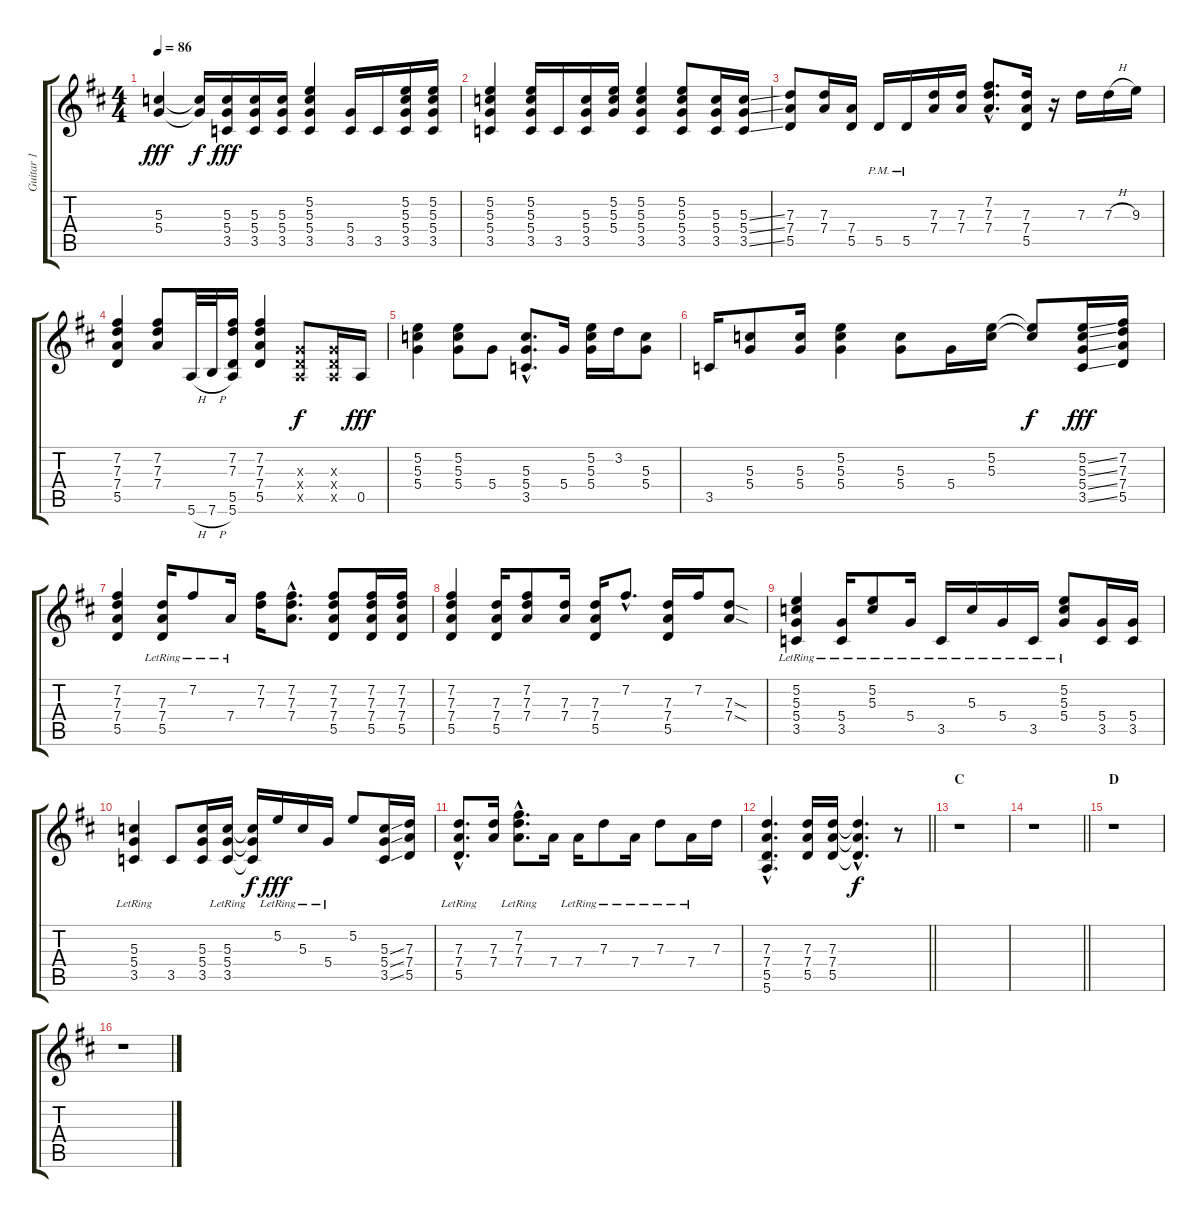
\track ("Guitar 1" "Guitar 1") {instrument overdrivenguitar}
\staff {score tabs}
\tuning (E4 B3 G3 D3 A2 E2) {hide}
\ts (4 4)
\tempo 86
\clef g2
\ks d
(5.3 5.4).4{dy fff} (5.3{t} 5.4{t}).16{dy f} (5.3 5.4 3.5).16{dy fff} (5.3 5.4 3.5).16 (5.3 5.4 3.5).16 (5.2 5.3 5.4 3.5).4 (5.4 3.5).16 3.5.16 (5.2 5.3 5.4 3.5).16 (5.2 5.3 5.4 3.5).16 |
(5.2 5.3 5.4 3.5).4 (5.2 5.3 5.4 3.5).16 3.5.16 (5.3 5.4 3.5).16 (5.2 5.3 5.4).16 (5.2 5.3 5.4 3.5).4 (5.2 5.3 5.4 3.5).8 (5.3 5.4 3.5).16 (5.3{ss} 5.4{ss} 3.5{ss}).16 |
(7.3 7.4 5.5).8 (7.3 7.4).16 (7.4 5.5).16 5.5{pm}.16 5.5{pm}.16 (7.3 7.4).16 (7.3 7.4).16 (7.2{hac} 7.3{hac} 7.4{hac}).8{d} (7.3 7.4 5.5).16 r.16 7.3.16 7.3{h}.16 9.3.16 |
(7.2 7.3 7.4 5.5).4 (7.2 7.3 7.4).8 5.6{h}.32 7.6{h}.32 (7.2 7.3 5.5 5.6).16 (7.2 7.3 7.4 5.5).4 (0.3{x} 0.4{x} 0.5{x}).8{dy f} (0.3{x} 0.4{x} 0.5{x}).16 0.5.16{dy fff} |
(5.2 5.3 5.4).4 (5.2 5.3 5.4).8 5.4.8 (5.3{hac} 5.4{hac} 3.5{hac}).8{d} 5.4.16 (5.2 5.3 5.4).16 3.2.16 (5.3 5.4).8 |
3.5.16 (5.3 5.4).8 (5.3 5.4).16 (5.2 5.3 5.4).4 (5.3 5.4).8 5.4.16 (5.2 5.3).16 (5.2{t} 5.3{t}).8{dy f} (5.2{ss} 5.3{ss} 5.4{ss} 3.5{ss}).16{dy fff} (7.2 7.3 7.4 5.5).16 |
(7.2 7.3 7.4 5.5).4 (7.3{lr} 7.4{lr} 5.5{lr}).16 7.2{lr}.8 7.4{lr}.16 (7.2 7.3).16 (7.2{hac} 7.3{hac} 7.4{hac}).8{d} (7.2 7.3 7.4 5.5).8 (7.2 7.3 7.4 5.5).16 (7.2 7.3 7.4 5.5).16 |
(7.2 7.3 7.4 5.5).4 (7.3 7.4 5.5).16 (7.2 7.3 7.4).8 (7.3 7.4).16 (7.3 7.4 5.5).16 7.2{hac}.8{d} (7.3 7.4 5.5).16 7.2.16 (7.3{sod} 7.4{sod}).8 |
(5.2{lr} 5.3{lr} 5.4 3.5).4 (5.4{lr} 3.5{lr}).16 (5.2{lr} 5.3{lr}).8 5.4{lr}.16 3.5{lr}.16 5.3{lr}.16 5.4{lr}.16 3.5{lr}.16 (5.2{lr} 5.3{lr} 5.4).8 (5.4 3.5).16 (5.4 3.5).16 |
(5.3{lr} 5.4{lr} 3.5).4 3.5.8 (5.3 5.4 3.5).16 (5.3{lr} 5.4{lr} 3.5{lr}).16 (5.3{t} 5.4{t} 3.5{t}).16{dy f} 5.2{lr}.16{dy fff} 5.3{lr}.16 5.4{lr}.16 5.2.8 (5.3{ss} 5.4{ss} 3.5{ss}).16 (7.3 7.4 5.5).16 |
(7.3{hac} 7.4{hac} 5.5{hac lr}).8{d} (7.3 7.4).16 (7.2{hac lr} 7.3{hac lr} 7.4{hac}).8{d} 7.4.16 7.4{lr}.16 7.3{lr}.8 7.4{lr}.16 7.3{lr}.8 7.4{lr}.16 7.3.16 |
\barLineRight lightlight
(7.3{hac} 7.4{hac} 5.5{hac} 5.6{hac}).4{d} (7.3 7.4 5.5).16 (7.3 7.4 5.5).16 (7.3{hac t} 7.4{hac t} 5.5{hac t}).4{d dy f} r.8 |
\section ("" "C")
r.1 |
\barLineRight lightlight
r.1 |
\section ("" "D")
r.1 |
r.1
